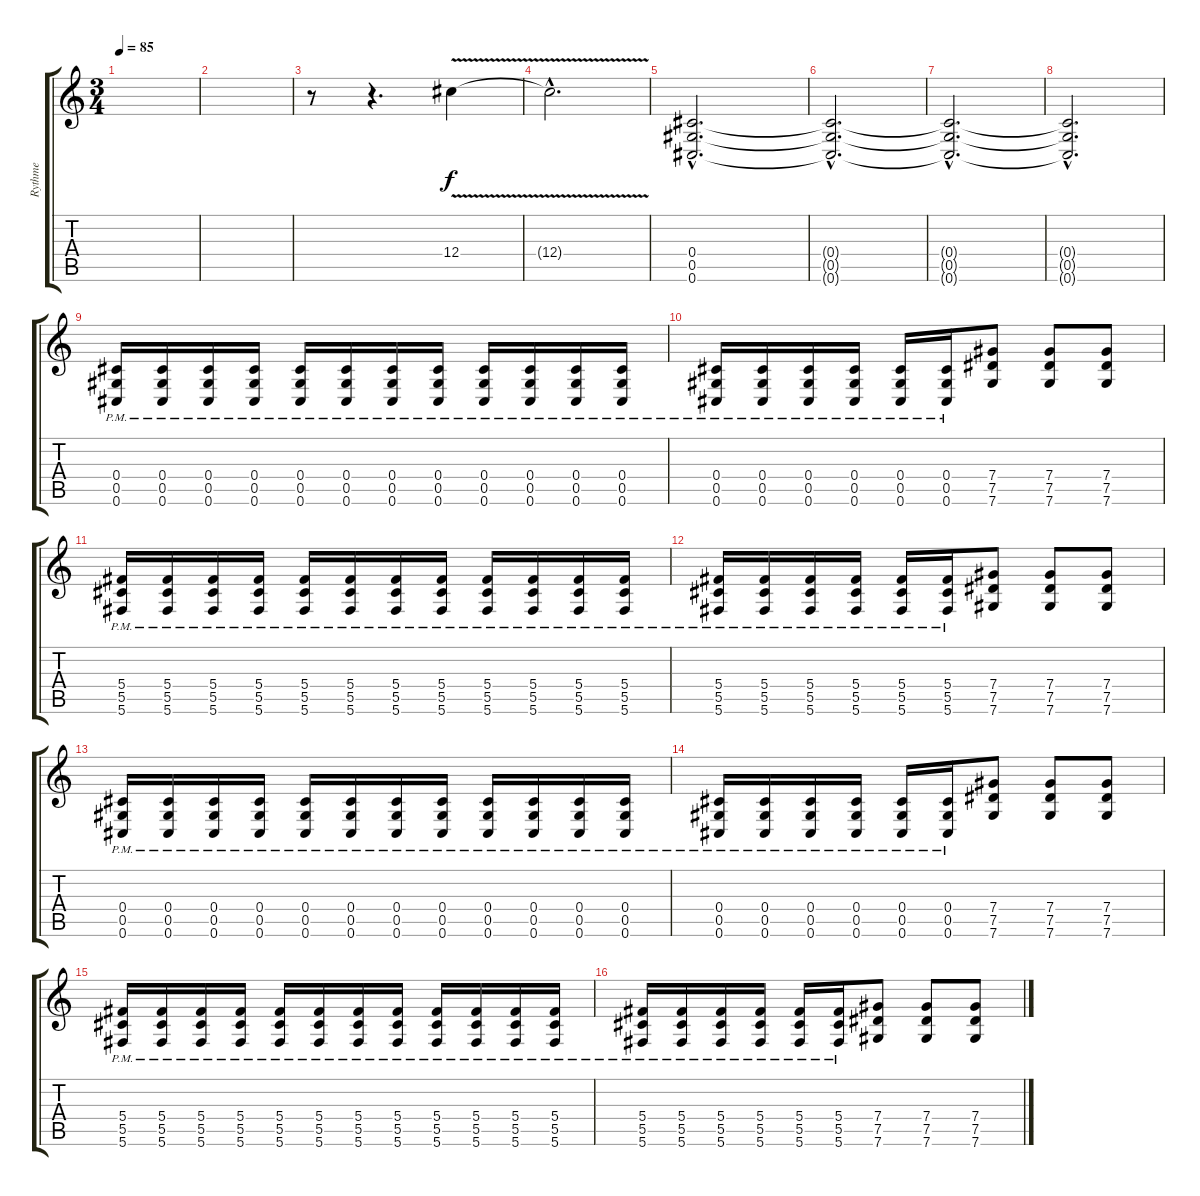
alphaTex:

\track ("Rythme" "Rythme") {instrument distortionguitar}
\staff {score tabs}
\tuning (Eb4 Bb3 Gb3 Db3 Ab2 Db2) {hide}
\ts (3 4)
\tempo 85
\clef g2
\ks c
|
|
r.8{volume 0} r.4{d volume 13} 12.4{v}.4 |
12.4{hac t}.2{d} |
(0.4{hac} 0.5{hac} 0.6{hac}).2{d} |
(0.4{hac t} 0.5{hac t} 0.6{hac t}).2{d} |
(0.4{hac t} 0.5{hac t} 0.6{hac t}).2{d} |
(0.4{hac t} 0.5{hac t} 0.6{hac t}).2{d} |
(0.4{pm} 0.5{pm} 0.6{pm}).16 (0.4{pm} 0.5{pm} 0.6{pm}).16 (0.4{pm} 0.5{pm} 0.6{pm}).16 (0.4{pm} 0.5{pm} 0.6{pm}).16 (0.4{pm} 0.5{pm} 0.6{pm}).16 (0.4{pm} 0.5{pm} 0.6{pm}).16 (0.4{pm} 0.5{pm} 0.6{pm}).16 (0.4{pm} 0.5{pm} 0.6{pm}).16 (0.4{pm} 0.5{pm} 0.6{pm}).16 (0.4{pm} 0.5{pm} 0.6{pm}).16 (0.4{pm} 0.5{pm} 0.6{pm}).16 (0.4{pm} 0.5{pm} 0.6{pm}).16 |
(0.4{pm} 0.5{pm} 0.6{pm}).16 (0.4{pm} 0.5{pm} 0.6{pm}).16 (0.4{pm} 0.5{pm} 0.6{pm}).16 (0.4{pm} 0.5{pm} 0.6{pm}).16 (0.4{pm} 0.5{pm} 0.6{pm}).16 (0.4{pm} 0.5{pm} 0.6{pm}).16 (7.4 7.5 7.6).8 (7.4 7.5 7.6).8 (7.4 7.5 7.6).8 |
(5.4{pm} 5.5{pm} 5.6{pm}).16 (5.4{pm} 5.5{pm} 5.6{pm}).16 (5.4{pm} 5.5{pm} 5.6{pm}).16 (5.4{pm} 5.5{pm} 5.6{pm}).16 (5.4{pm} 5.5{pm} 5.6{pm}).16 (5.4{pm} 5.5{pm} 5.6{pm}).16 (5.4{pm} 5.5{pm} 5.6{pm}).16 (5.4{pm} 5.5{pm} 5.6{pm}).16 (5.4{pm} 5.5{pm} 5.6{pm}).16 (5.4{pm} 5.5{pm} 5.6{pm}).16 (5.4{pm} 5.5{pm} 5.6{pm}).16 (5.4{pm} 5.5{pm} 5.6{pm}).16 |
(5.4{pm} 5.5{pm} 5.6{pm}).16 (5.4{pm} 5.5{pm} 5.6{pm}).16 (5.4{pm} 5.5{pm} 5.6{pm}).16 (5.4{pm} 5.5{pm} 5.6{pm}).16 (5.4{pm} 5.5{pm} 5.6{pm}).16 (5.4{pm} 5.5{pm} 5.6{pm}).16 (7.4 7.5 7.6).8 (7.4 7.5 7.6).8 (7.4 7.5 7.6).8 |
(0.4{pm} 0.5{pm} 0.6{pm}).16 (0.4{pm} 0.5{pm} 0.6{pm}).16 (0.4{pm} 0.5{pm} 0.6{pm}).16 (0.4{pm} 0.5{pm} 0.6{pm}).16 (0.4{pm} 0.5{pm} 0.6{pm}).16 (0.4{pm} 0.5{pm} 0.6{pm}).16 (0.4{pm} 0.5{pm} 0.6{pm}).16 (0.4{pm} 0.5{pm} 0.6{pm}).16 (0.4{pm} 0.5{pm} 0.6{pm}).16 (0.4{pm} 0.5{pm} 0.6{pm}).16 (0.4{pm} 0.5{pm} 0.6{pm}).16 (0.4{pm} 0.5{pm} 0.6{pm}).16 |
(0.4{pm} 0.5{pm} 0.6{pm}).16 (0.4{pm} 0.5{pm} 0.6{pm}).16 (0.4{pm} 0.5{pm} 0.6{pm}).16 (0.4{pm} 0.5{pm} 0.6{pm}).16 (0.4{pm} 0.5{pm} 0.6{pm}).16 (0.4{pm} 0.5{pm} 0.6{pm}).16 (7.4 7.5 7.6).8 (7.4 7.5 7.6).8 (7.4 7.5 7.6).8 |
(5.4{pm} 5.5{pm} 5.6{pm}).16 (5.4{pm} 5.5{pm} 5.6{pm}).16 (5.4{pm} 5.5{pm} 5.6{pm}).16 (5.4{pm} 5.5{pm} 5.6{pm}).16 (5.4{pm} 5.5{pm} 5.6{pm}).16 (5.4{pm} 5.5{pm} 5.6{pm}).16 (5.4{pm} 5.5{pm} 5.6{pm}).16 (5.4{pm} 5.5{pm} 5.6{pm}).16 (5.4{pm} 5.5{pm} 5.6{pm}).16 (5.4{pm} 5.5{pm} 5.6{pm}).16 (5.4{pm} 5.5{pm} 5.6{pm}).16 (5.4{pm} 5.5{pm} 5.6{pm}).16 |
(5.4{pm} 5.5{pm} 5.6{pm}).16 (5.4{pm} 5.5{pm} 5.6{pm}).16 (5.4{pm} 5.5{pm} 5.6{pm}).16 (5.4{pm} 5.5{pm} 5.6{pm}).16 (5.4{pm} 5.5{pm} 5.6{pm}).16 (5.4{pm} 5.5{pm} 5.6{pm}).16 (7.4 7.5 7.6).8 (7.4 7.5 7.6).8 (7.4 7.5 7.6).8
